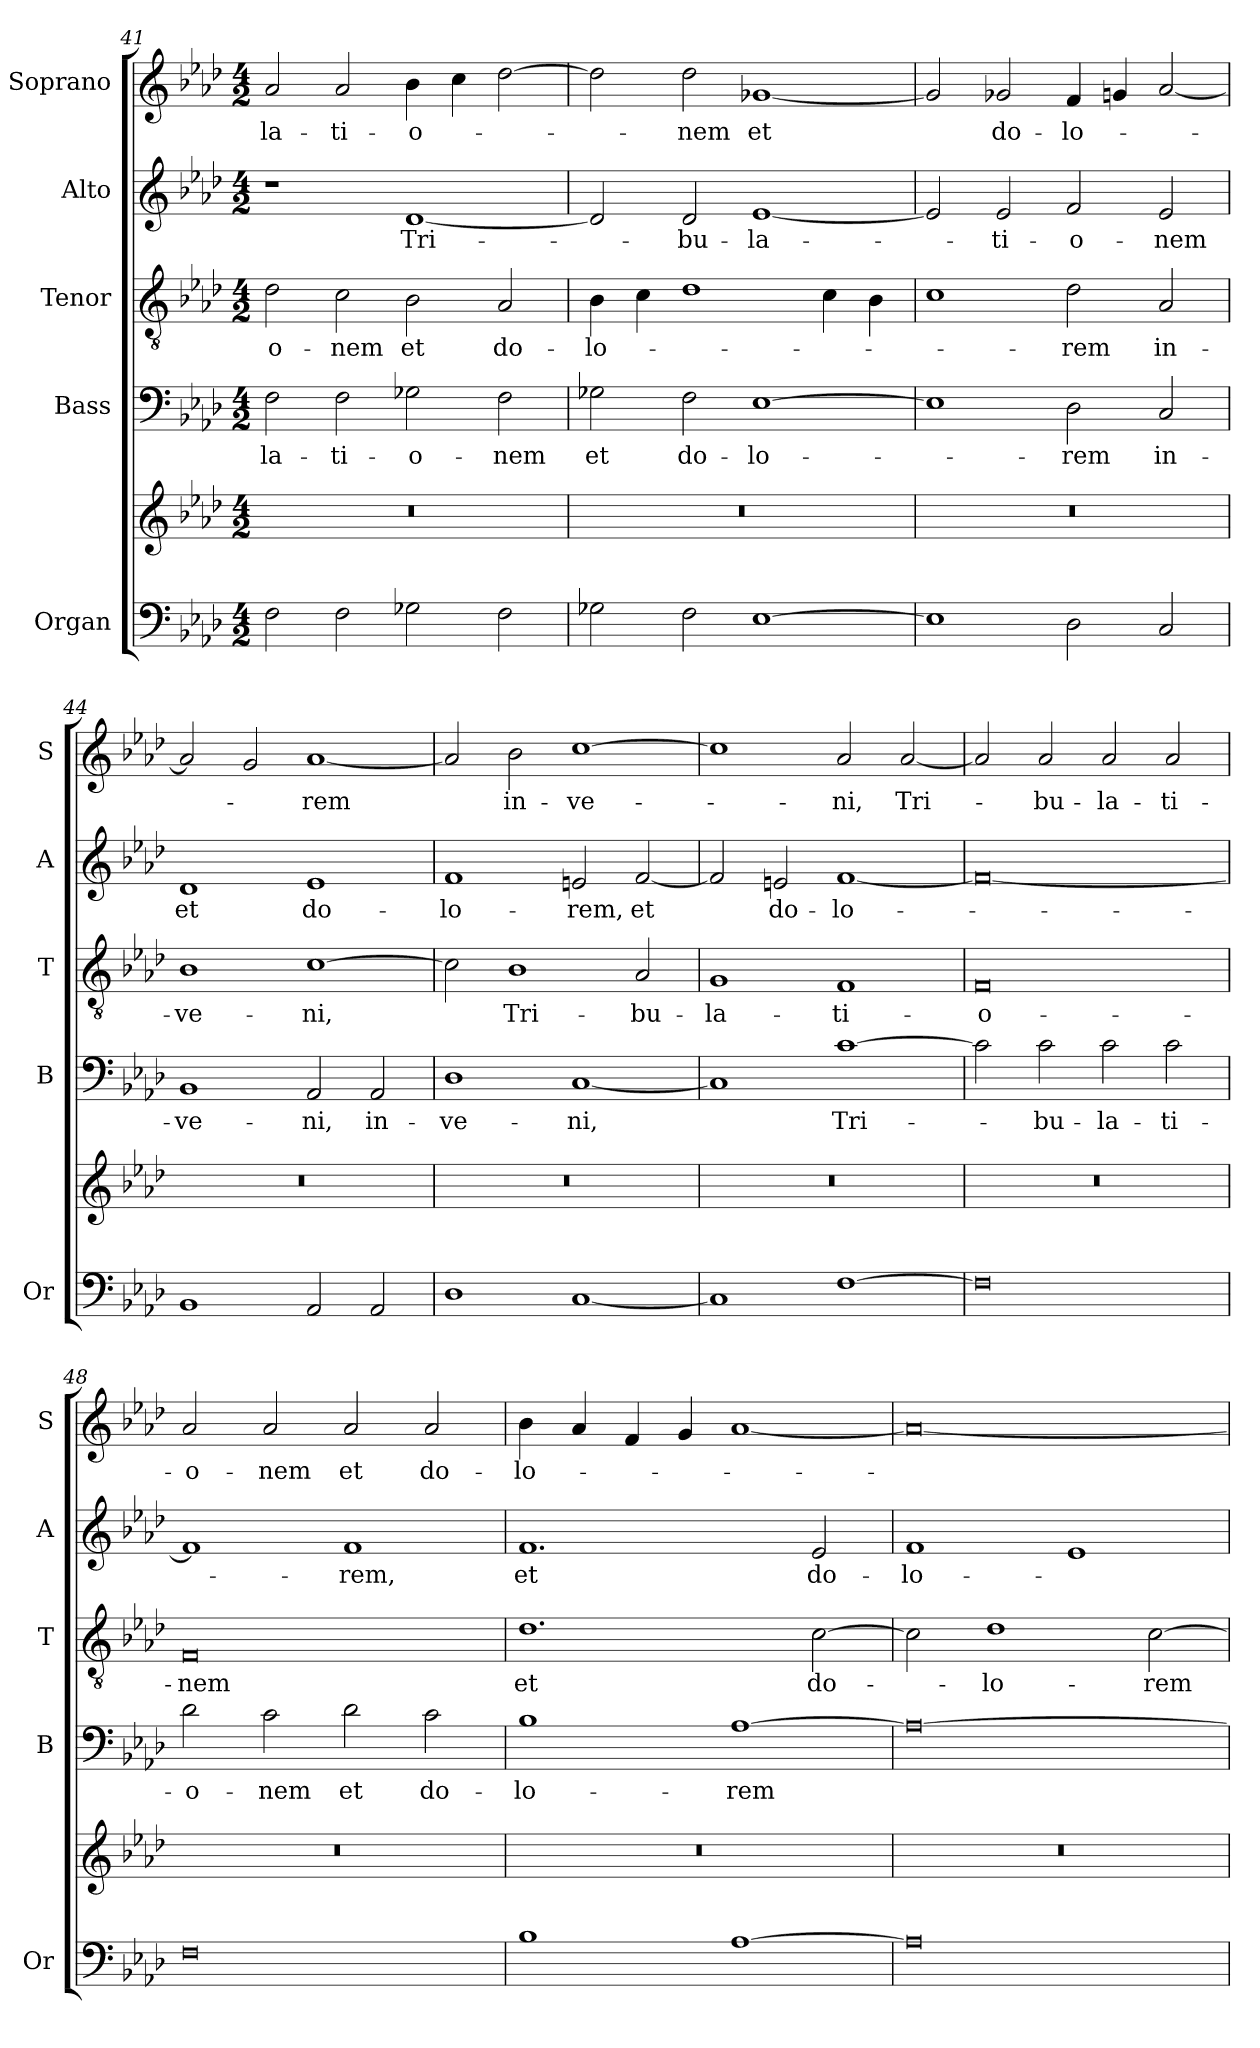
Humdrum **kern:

**kern	**kern	**kern	**text	**kern	**text	**kern	**text	**kern	**text
*part5	*part5	*part4	*part4	*part3	*part3	*part2	*part2	*part1	*part1
*staff6	*staff5	*staff4	*staff4	*staff3	*staff3	*staff2	*staff2	*staff1	*staff1
*I"Organ	*	*I"Bass	*	*I"Tenor	*	*I"Alto	*	*I"Soprano	*
*I'Or	*	*I'B	*	*I'T	*	*I'A	*	*I'S	*
*clefF4	*clefG2	*clefF4	*	*clefGv2	*	*clefG2	*	*clefG2	*
*k[b-e-a-d-]	*k[b-e-a-d-]	*k[b-e-a-d-]	*	*k[b-e-a-d-]	*	*k[b-e-a-d-]	*	*k[b-e-a-d-]	*
*A-:	*A-:	*A-:	*	*A-:	*	*A-:	*	*A-:	*
*M4/2	*M4/2	*M4/2	*	*M4/2	*	*M4/2	*	*M4/2	*
=41	=41	=41	=41	=41	=41	=41	=41	=41	=41
!	!	!	!LO:LY:b	!	!LO:LY:b	!	!	!	!LO:LY:b
2F\	0r	2F\	-la-	2d-\	-o-	1r	.	2a-/	-la-
!	!	!	!LO:LY:b	!	!LO:LY:b	!	!	!	!LO:LY:b
2F\	.	2F\	-ti-	2c\	-nem	.	.	2a-/	-ti-
!	!	!	!LO:LY:b	!	!LO:LY:b	!	!LO:LY:b	!	!LO:LY:b
2G-X\	.	2G-X\	-o-	2B-\	et	[1d-	Tri-	4b-\	-o-
.	.	.	.	.	.	.	.	4cc\	.
!	!	!	!LO:LY:b	!	!LO:LY:b	!	!	!	!
2F\	.	2F\	-nem	2A-/	do-	.	.	[2dd-\	.
!!LO:PB:g=z
=42	=42	=42	=42	=42	=42	=42	=42	=42	=42
!	!	!	!LO:LY:b	!	!LO:LY:b	!	!	!	!
2G-X\	0r	2G-X\	et	4B-\	-lo-	2d-/]	.	2dd-\]	.
.	.	.	.	4c\	.	.	.	.	.
!	!	!	!LO:LY:b	!	!	!	!LO:LY:b	!	!LO:LY:b
2F\	.	2F\	do-	1d-	.	2d-/	-bu-	2dd-\	-nem
!	!	!	!LO:LY:b	!	!	!	!LO:LY:b	!	!LO:LY:b
[1E-	.	[1E-	-lo-	.	.	[1e-	-la-	[1g-X	et
.	.	.	.	4c\	.	.	.	.	.
.	.	.	.	4B-\	.	.	.	.	.
=43	=43	=43	=43	=43	=43	=43	=43	=43	=43
1E-]	0r	1E-]	.	1c	.	2e-/]	.	2g-/]	.
!	!	!	!	!	!	!	!LO:LY:b	!	!LO:LY:b
.	.	.	.	.	.	2e-/	-ti-	2g-X/	do-
!	!	!	!LO:LY:b	!	!LO:LY:b	!	!LO:LY:b	!	!LO:LY:b
2D-\	.	2D-\	-rem	2d-\	-rem	2f/	-o-	4f/	-lo-
.	.	.	.	.	.	.	.	4gn/	.
!	!	!	!LO:LY:b	!	!LO:LY:b	!	!LO:LY:b	!	!
2C/	.	2C/	in-	2A-/	in-	2e-/	-nem	[2a-/	.
=44	=44	=44	=44	=44	=44	=44	=44	=44	=44
!	!	!	!LO:LY:b	!	!LO:LY:b	!	!LO:LY:b	!	!
1BB-	0r	1BB-	-ve-	1B-	-ve-	1d-	et	2a-/]	.
.	.	.	.	.	.	.	.	2g/	.
!	!	!	!LO:LY:b	!	!LO:LY:b	!	!LO:LY:b	!	!LO:LY:b
2AA-/	.	2AA-/	-ni,	[1c	-ni,	1e-	do-	[1a-	-rem
!	!	!	!LO:LY:b	!	!	!	!	!	!
2AA-/	.	2AA-/	in-	.	.	.	.	.	.
=45	=45	=45	=45	=45	=45	=45	=45	=45	=45
!	!	!	!LO:LY:b	!	!	!	!LO:LY:b	!	!
1D-	0r	1D-	-ve-	2c\]	.	1f	-lo-	2a-/]	.
!	!	!	!	!	!LO:LY:b	!	!	!	!LO:LY:b
.	.	.	.	1B-	Tri-	.	.	2b-\	in-
!	!	!	!LO:LY:b	!	!	!	!LO:LY:b	!	!LO:LY:b
[1C	.	[1C	-ni,	.	.	2en/	-rem,	[1cc	-ve-
!	!	!	!	!	!LO:LY:b	!	!LO:LY:b	!	!
.	.	.	.	2A-/	-bu-	[2f/	et	.	.
=46	=46	=46	=46	=46	=46	=46	=46	=46	=46
!	!	!	!	!	!LO:LY:b	!	!	!	!
1C]	0r	1C]	.	1G	-la-	2f/]	.	1cc]	.
!	!	!	!	!	!	!	!LO:LY:b	!	!
.	.	.	.	.	.	2en/	do-	.	.
!	!	!	!LO:LY:b	!	!LO:LY:b	!	!LO:LY:b	!	!LO:LY:b
[1F	.	[1c	Tri-	1F	-ti-	[1f	-lo-	2a-/	-ni,
!	!	!	!	!	!	!	!	!	!LO:LY:b
.	.	.	.	.	.	.	.	[2a-/	Tri-
!!LO:LB:g=z
=47	=47	=47	=47	=47	=47	=47	=47	=47	=47
!	!	!	!	!	!LO:LY:b	!	!	!	!
0F]	0r	2c\]	.	0F	-o-	0f_	.	2a-/]	.
!	!	!	!LO:LY:b	!	!	!	!	!	!LO:LY:b
.	.	2c\	-bu-	.	.	.	.	2a-/	-bu-
!	!	!	!LO:LY:b	!	!	!	!	!	!LO:LY:b
.	.	2c\	-la-	.	.	.	.	2a-/	-la-
!	!	!	!LO:LY:b	!	!	!	!	!	!LO:LY:b
.	.	2c\	-ti-	.	.	.	.	2a-/	-ti-
=48	=48	=48	=48	=48	=48	=48	=48	=48	=48
!	!	!	!LO:LY:b	!	!LO:LY:b	!	!	!	!LO:LY:b
0F	0r	2d-\	-o-	0F	-nem	1f]	.	2a-/	-o-
!	!	!	!LO:LY:b	!	!	!	!	!	!LO:LY:b
.	.	2c\	-nem	.	.	.	.	2a-/	-nem
!	!	!	!LO:LY:b	!	!	!	!LO:LY:b	!	!LO:LY:b
.	.	2d-\	et	.	.	1f	-rem,	2a-/	et
!	!	!	!LO:LY:b	!	!	!	!	!	!LO:LY:b
.	.	2c\	do-	.	.	.	.	2a-/	do-
=49	=49	=49	=49	=49	=49	=49	=49	=49	=49
!	!	!	!LO:LY:b	!	!LO:LY:b	!	!LO:LY:b	!	!LO:LY:b
1B-	0r	1B-	-lo-	1.d-	et	1.f	et	4b-\	-lo-
.	.	.	.	.	.	.	.	4a-/	.
.	.	.	.	.	.	.	.	4f/	.
.	.	.	.	.	.	.	.	4g/	.
!	!	!	!LO:LY:b	!	!	!	!	!	!
[1A-	.	[1A-	-rem	.	.	.	.	[1a-	.
!	!	!	!	!	!LO:LY:b	!	!LO:LY:b	!	!
.	.	.	.	[2c\	do-	2e-/	do-	.	.
=50	=50	=50	=50	=50	=50	=50	=50	=50	=50
!	!	!	!	!	!	!	!LO:LY:b	!	!
0A-]	0r	0A-_	.	2c\]	.	1f	-lo-	0a-_	.
!	!	!	!	!	!LO:LY:b	!	!	!	!
.	.	.	.	1d-	-lo-	.	.	.	.
.	.	.	.	.	.	1e-	.	.	.
!	!	!	!	!	!LO:LY:b	!	!	!	!
.	.	.	.	[2c\	-rem	.	.	.	.
=	=	=	=	=	=	=	=	=	=
*-	*-	*-	*-	*-	*-	*-	*-	*-	*-
